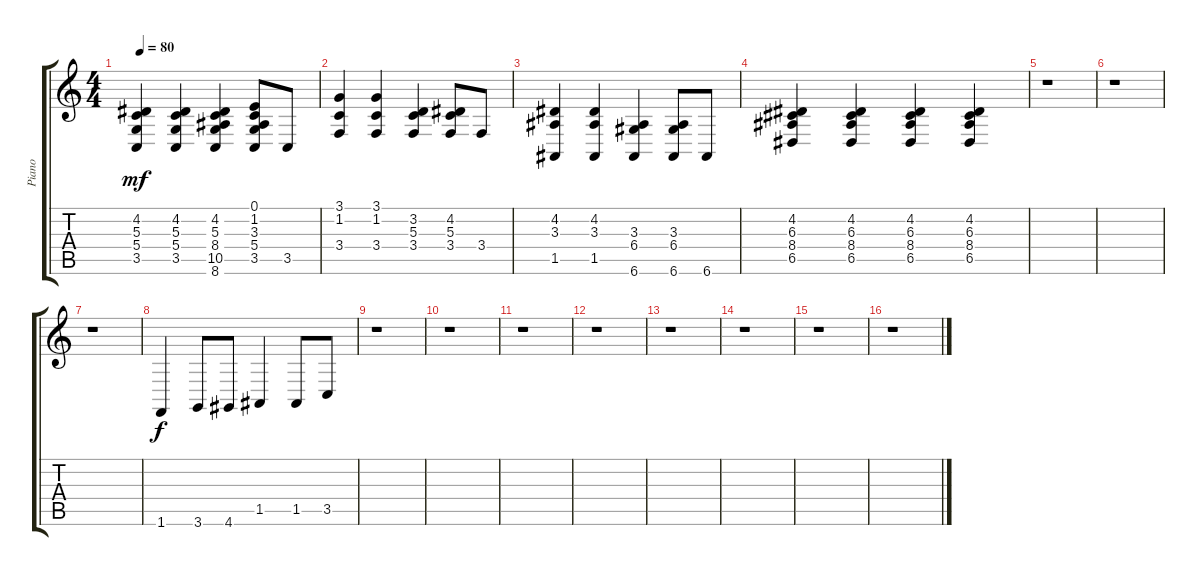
\track ("Piano" "Piano") {instrument honkytonkpiano}
\staff {score tabs}
\tuning (E4 B3 G3 D3 A2 E2) {hide}
\ts (4 4)
\tempo 80
\clef g2
\ks c
(4.2 5.3 5.4 3.5).4{dy mf} (4.2 5.3 5.4 3.5).4 (4.2 5.3 8.4 10.5 8.6).4 (0.1 1.2 3.3 5.4 3.5).8 3.5.8 |
(3.1 1.2 3.4).4 (3.1 1.2 3.4).4 (3.2 5.3 3.4).4 (4.2 5.3 3.4).8 3.4.8 |
(4.2 3.3 1.5).4 (4.2 3.3 1.5).4 (3.3 6.4 6.6).4 (3.3 6.4 6.6).8 6.6.8 |
(4.2 6.3 8.4 6.5).4 (4.2 6.3 8.4 6.5).4 (4.2 6.3 8.4 6.5).4 (4.2 6.3 8.4 6.5).4 |
r.1 |
r.1 |
r.1 |
1.6.4{dy f} 3.6.8 4.6.8 1.5.4 1.5.8 3.5.8 |
r.1 |
r.1 |
r.1 |
r.1 |
r.1 |
r.1 |
r.1 |
r.1
